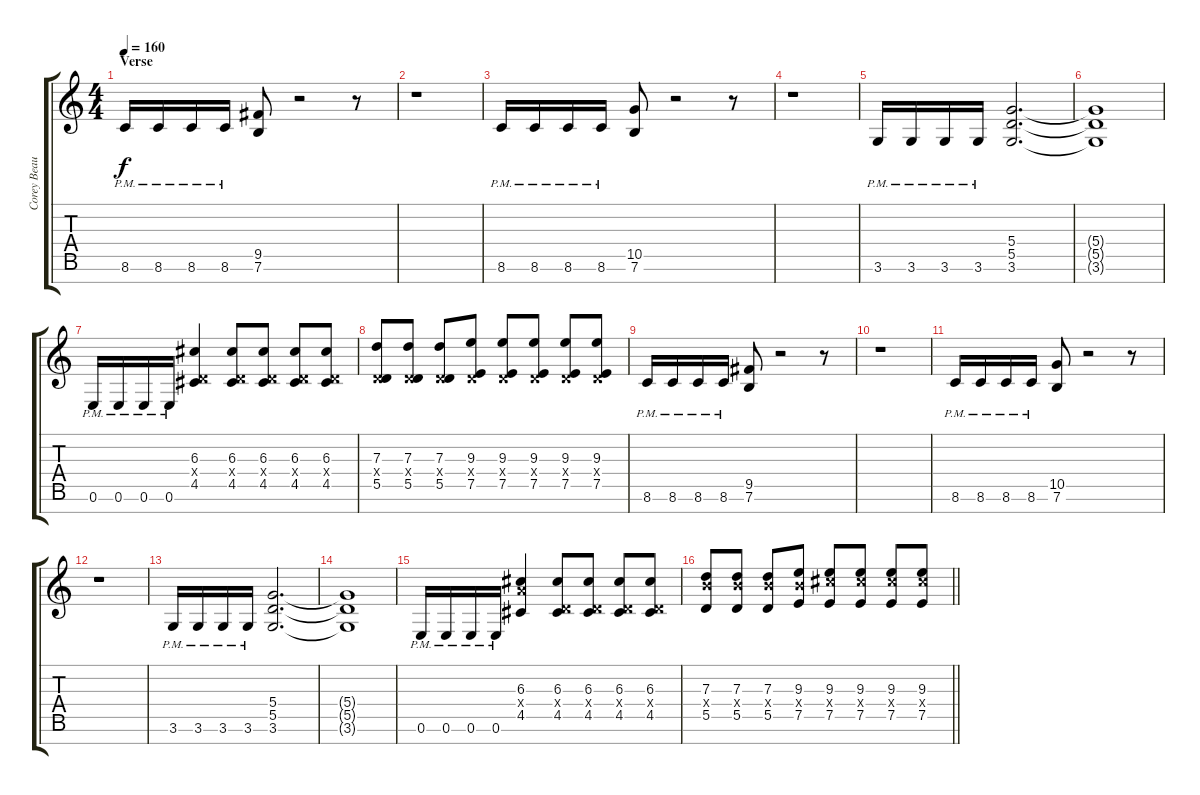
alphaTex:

\track ("Corey Beaulieu" "Corey Beau") {instrument distortionguitar}
\staff {score tabs}
\tuning (E4 B3 G3 D3 A2 E2 B1) {hide}
\ts (4 4)
\section ("" "Verse")
\tempo 160
\clef g2
\ks c
8.6{pm}.16{dy f volume 10} 8.6{pm}.16 8.6{pm}.16 8.6{pm}.16 (9.5 7.6).8 r.2 r.8 |
r.1 |
8.6{pm}.16 8.6{pm}.16 8.6{pm}.16 8.6{pm}.16 (10.5 7.6).8 r.2 r.8 |
r.1 |
3.6{pm}.16 3.6{pm}.16 3.6{pm}.16 3.6{pm}.16 (5.4 5.5 3.6).2{d} |
(5.4{t} 5.5{t} 3.6{t}).1 |
0.6{pm}.16 0.6{pm}.16 0.6{pm}.16 0.6{pm}.16 (6.3 0.4{x} 4.5).4 (6.3 0.4{x} 4.5).8 (6.3 0.4{x} 4.5).8 (6.3 0.4{x} 4.5).8 (6.3 0.4{x} 4.5).8 |
(7.3 0.4{x} 5.5).8 (7.3 0.4{x} 5.5).8 (7.3 0.4{x} 5.5).8 (9.3 0.4{x} 7.5).8 (9.3 0.4{x} 7.5).8 (9.3 0.4{x} 7.5).8 (9.3 0.4{x} 7.5).8 (9.3 0.4{x} 7.5).8 |
8.6{pm}.16 8.6{pm}.16 8.6{pm}.16 8.6{pm}.16 (9.5 7.6).8 r.2 r.8 |
r.1 |
8.6{pm}.16 8.6{pm}.16 8.6{pm}.16 8.6{pm}.16 (10.5 7.6).8 r.2 r.8 |
r.1 |
3.6{pm}.16 3.6{pm}.16 3.6{pm}.16 3.6{pm}.16 (5.4 5.5 3.6).2{d} |
(5.4{t} 5.5{t} 3.6{t}).1 |
0.6{pm}.16 0.6{pm}.16 0.6{pm}.16 0.6{pm}.16 (6.3 7.4{x} 4.5).4 (6.3 0.4{x} 4.5).8 (6.3 0.4{x} 4.5).8 (6.3 0.4{x} 4.5).8 (6.3 0.4{x} 4.5).8 |
\barLineRight lightlight
(7.3 9.4{x} 5.5).8 (7.3 9.4{x} 5.5).8 (7.3 9.4{x} 5.5).8 (9.3 9.4{x} 7.5).8 (9.3 11.4{x} 7.5).8 (9.3 11.4{x} 7.5).8 (9.3 11.4{x} 7.5).8 (9.3 11.4{x} 7.5).8
